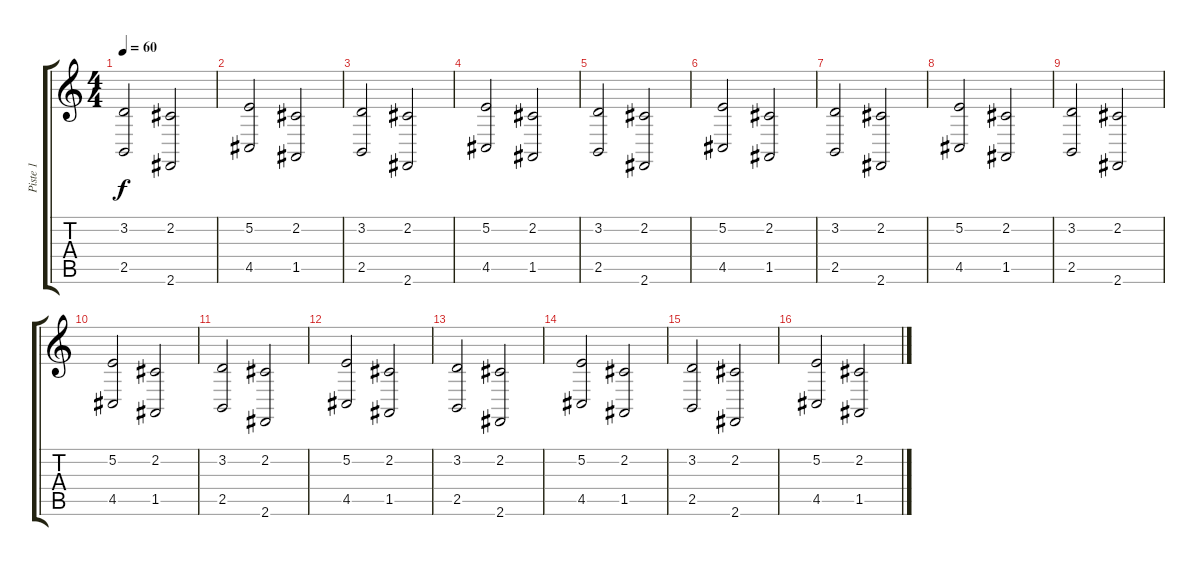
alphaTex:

\track ("Piste 1" "Piste 1") {instrument acousticgrandpiano}
\staff {score tabs}
\tuning (E4 B3 G3 D3 A2 E2) {hide}
\ts (4 4)
\tempo 60
\clef g2
\ks c
(3.2 2.5).2{dy f instrument acousticgrandpiano} (2.2 2.6).2 |
(5.2 4.5).2 (2.2 1.5).2 |
(3.2 2.5).2 (2.2 2.6).2 |
(5.2 4.5).2 (2.2 1.5).2 |
(3.2 2.5).2 (2.2 2.6).2 |
(5.2 4.5).2 (2.2 1.5).2 |
(3.2 2.5).2 (2.2 2.6).2 |
(5.2 4.5).2 (2.2 1.5).2 |
(3.2 2.5).2 (2.2 2.6).2 |
(5.2 4.5).2 (2.2 1.5).2 |
(3.2 2.5).2 (2.2 2.6).2 |
(5.2 4.5).2 (2.2 1.5).2 |
(3.2 2.5).2 (2.2 2.6).2 |
(5.2 4.5).2 (2.2 1.5).2 |
(3.2 2.5).2 (2.2 2.6).2 |
(5.2 4.5).2 (2.2 1.5).2
